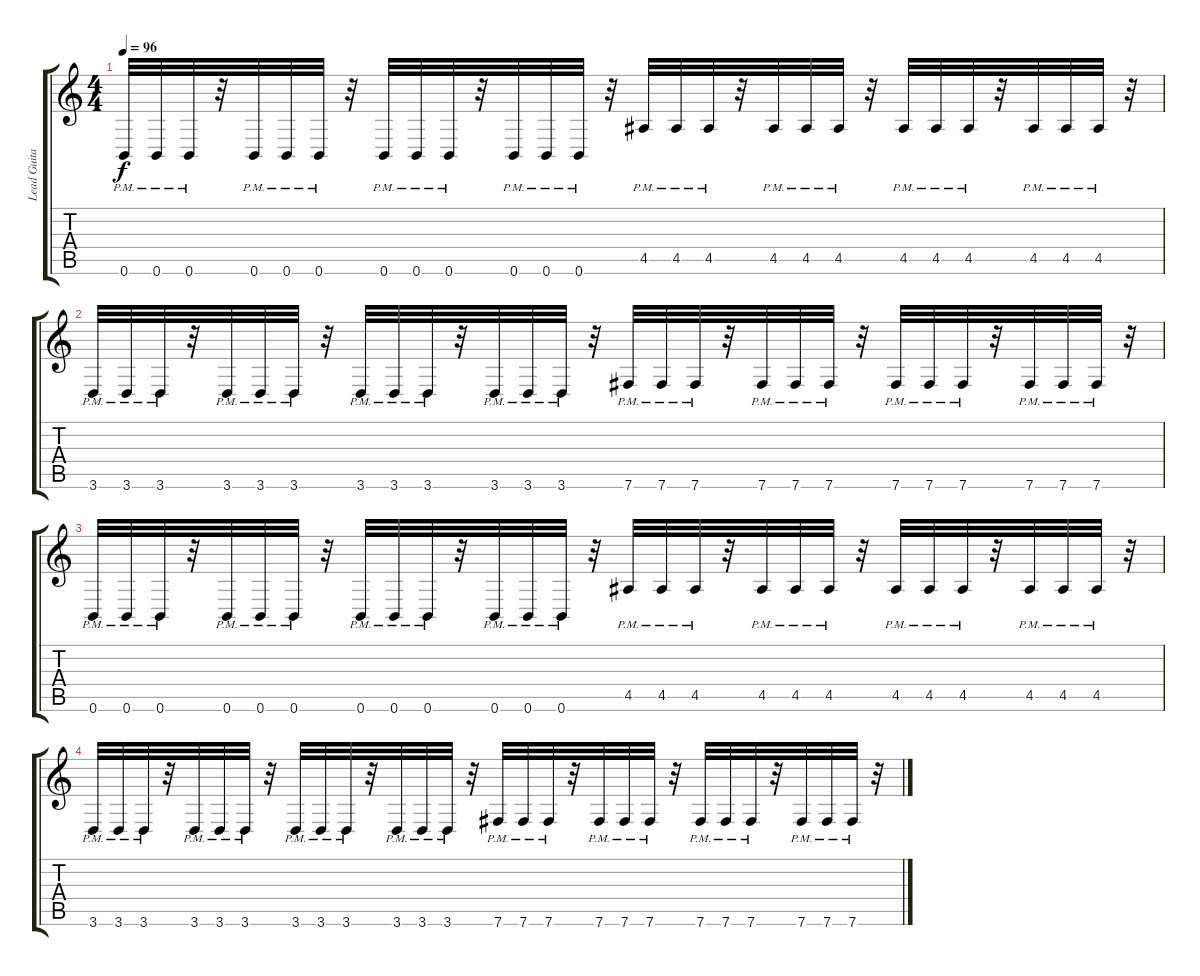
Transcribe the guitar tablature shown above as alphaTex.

\track ("Lead Guitar" "Lead Guita") {instrument distortionguitar}
\staff {score tabs}
\tuning (Db4 Ab3 E3 B2 Gb2 B1) {hide}
\ts (4 4)
\tempo 96
\clef g2
\ks c
0.6{pm}.32{dy f} 0.6{pm}.32 0.6{pm}.32 r.32 0.6{pm}.32 0.6{pm}.32 0.6{pm}.32 r.32 0.6{pm}.32 0.6{pm}.32 0.6{pm}.32 r.32 0.6{pm}.32 0.6{pm}.32 0.6{pm}.32 r.32 4.5{pm}.32 4.5{pm}.32 4.5{pm}.32 r.32 4.5{pm}.32 4.5{pm}.32 4.5{pm}.32 r.32 4.5{pm}.32 4.5{pm}.32 4.5{pm}.32 r.32 4.5{pm}.32 4.5{pm}.32 4.5{pm}.32 r.32 |
3.6{pm}.32 3.6{pm}.32 3.6{pm}.32 r.32 3.6{pm}.32 3.6{pm}.32 3.6{pm}.32 r.32 3.6{pm}.32 3.6{pm}.32 3.6{pm}.32 r.32 3.6{pm}.32 3.6{pm}.32 3.6{pm}.32 r.32 7.6{pm}.32 7.6{pm}.32 7.6{pm}.32 r.32 7.6{pm}.32 7.6{pm}.32 7.6{pm}.32 r.32 7.6{pm}.32 7.6{pm}.32 7.6{pm}.32 r.32 7.6{pm}.32 7.6{pm}.32 7.6{pm}.32 r.32 |
0.6{pm}.32 0.6{pm}.32 0.6{pm}.32 r.32 0.6{pm}.32 0.6{pm}.32 0.6{pm}.32 r.32 0.6{pm}.32 0.6{pm}.32 0.6{pm}.32 r.32 0.6{pm}.32 0.6{pm}.32 0.6{pm}.32 r.32 4.5{pm}.32 4.5{pm}.32 4.5{pm}.32 r.32 4.5{pm}.32 4.5{pm}.32 4.5{pm}.32 r.32 4.5{pm}.32 4.5{pm}.32 4.5{pm}.32 r.32 4.5{pm}.32 4.5{pm}.32 4.5{pm}.32 r.32 |
3.6{pm}.32 3.6{pm}.32 3.6{pm}.32 r.32 3.6{pm}.32 3.6{pm}.32 3.6{pm}.32 r.32 3.6{pm}.32 3.6{pm}.32 3.6{pm}.32 r.32 3.6{pm}.32 3.6{pm}.32 3.6{pm}.32 r.32 7.6{pm}.32 7.6{pm}.32 7.6{pm}.32 r.32 7.6{pm}.32 7.6{pm}.32 7.6{pm}.32 r.32 7.6{pm}.32 7.6{pm}.32 7.6{pm}.32 r.32 7.6{pm}.32 7.6{pm}.32 7.6{pm}.32 r.32
